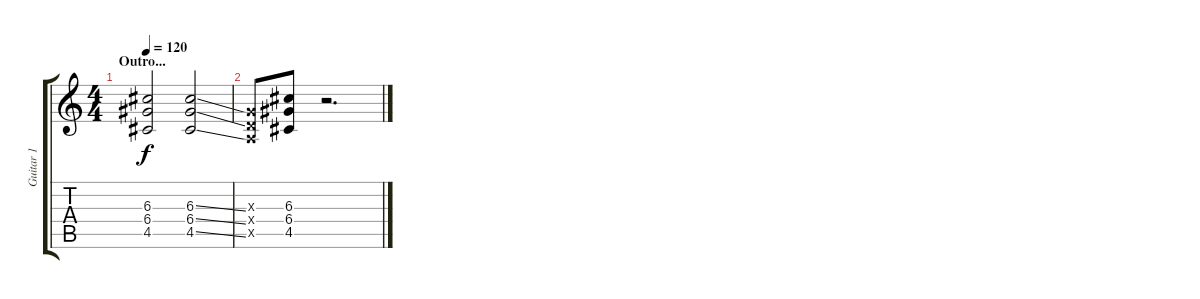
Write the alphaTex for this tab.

\track ("Guitar 1" "Guitar 1") {instrument overdrivenguitar}
\staff {score tabs}
\tuning (E4 B3 G3 D3 A2 E2) {hide}
\ts (4 4)
\section ("" "Outro...")
\tempo 120
\clef g2
\ks c
(6.3 6.4 4.5).2{dy f} (6.3{ss} 6.4{ss} 4.5{ss}).2 |
(0.3{x} 0.4{x} 0.5{x}).8 (6.3 6.4 4.5).8 r.2{d}
